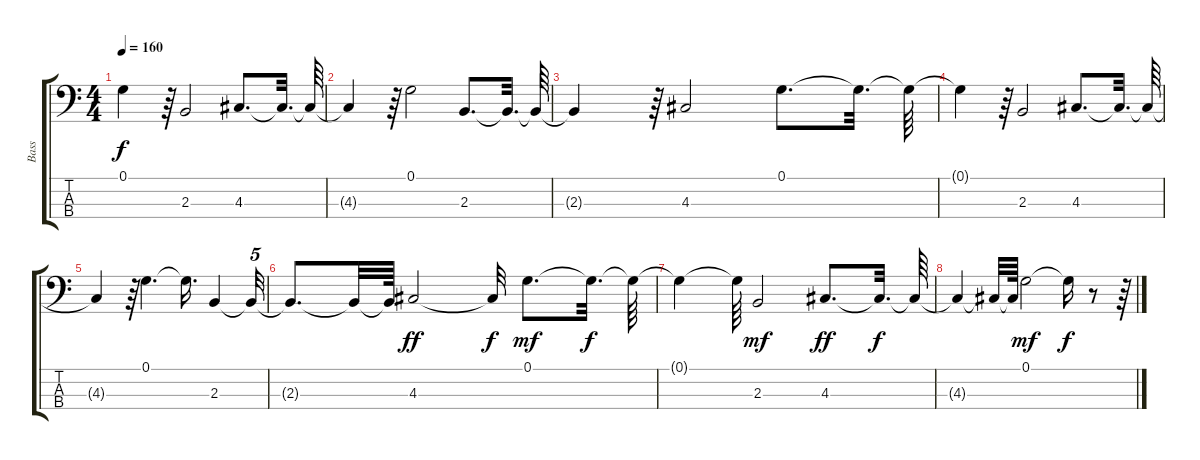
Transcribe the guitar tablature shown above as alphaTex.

\track ("Bass " "Bass ") {instrument electricbassfinger}
\staff {score tabs}
\tuning (G2 D2 A1 E1) {hide}
\ts (4 4)
\tempo 160
\clef f4
\ks c
0.1{t}.4{dy f} r.64 2.3.2{volume 6} 4.3.8{d volume 5} 4.3{t}.32{d} 4.3{t}.64 |
4.3{t}.4 r.64 0.1.2{volume 5} 2.3.8{d volume 4} 2.3{t}.32{d} 2.3{t}.64 |
2.3{t}.4 r.64 4.3.2{volume 4} 0.1.8{d volume 4} 0.1{t}.32{d} 0.1{t}.64 |
0.1{t}.4 r.64 2.3.2{volume 3} 4.3.8{d volume 3} 4.3{t}.32{d} 4.3{t}.64 |
4.3{t}.4 r.64 0.1.4{d volume 2} 0.1{t}.16{d} 2.3.4{volume 2} 2.3{t}.32{tu (5 4)} |
2.3{t}.8{d} 2.3{t}.32 2.3{t}.64 4.3.2{dy ff volume 1} 4.3{t}.32{dy f} 0.1.8{d dy mf volume 0} 0.1{t}.32{d dy f} 0.1{t}.64 |
0.1{t}.4 0.1{t}.64 2.3.2{dy mf volume 0} 4.3.8{d dy ff} 4.3{t}.32{d dy f} 4.3{t}.64 |
4.3{t}.4 4.3{t}.32 4.3{t}.64 0.1.2{dy mf} 0.1{t}.16{dy f} r.8 r.64
